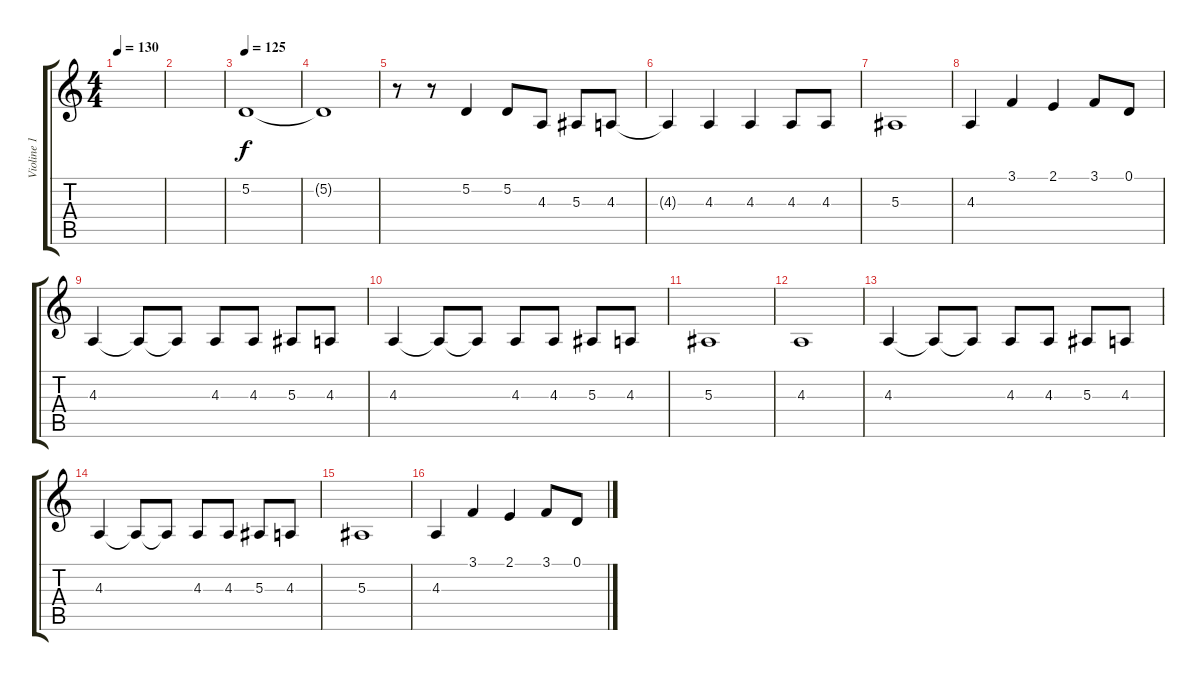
\track ("Violine 1" "Violine 1") {instrument tremolostrings}
\staff {score tabs}
\tuning (D4 A3 F3 C3 G2 D2) {hide}
\ts (4 4)
\tempo 130
\clef g2
\ks c
|
|
\tempo 125
5.2.1 |
5.2{t}.1 |
r.8 r.8 5.2.4 5.2.8 4.3.8 5.3.8 4.3.8 |
4.3{t}.4 4.3.4 4.3.4 4.3.8 4.3.8 |
5.3.1 |
4.3.4 3.1.4 2.1.4 3.1.8 0.1.8 |
4.3.4 4.3{t}.8 4.3{t}.8 4.3.8 4.3.8 5.3.8 4.3.8 |
4.3.4 4.3{t}.8 4.3{t}.8 4.3.8 4.3.8 5.3.8 4.3.8 |
5.3.1 |
4.3.1 |
4.3.4 4.3{t}.8 4.3{t}.8 4.3.8 4.3.8 5.3.8 4.3.8 |
4.3.4 4.3{t}.8 4.3{t}.8 4.3.8 4.3.8 5.3.8 4.3.8 |
5.3.1 |
4.3.4 3.1.4 2.1.4 3.1.8 0.1.8
